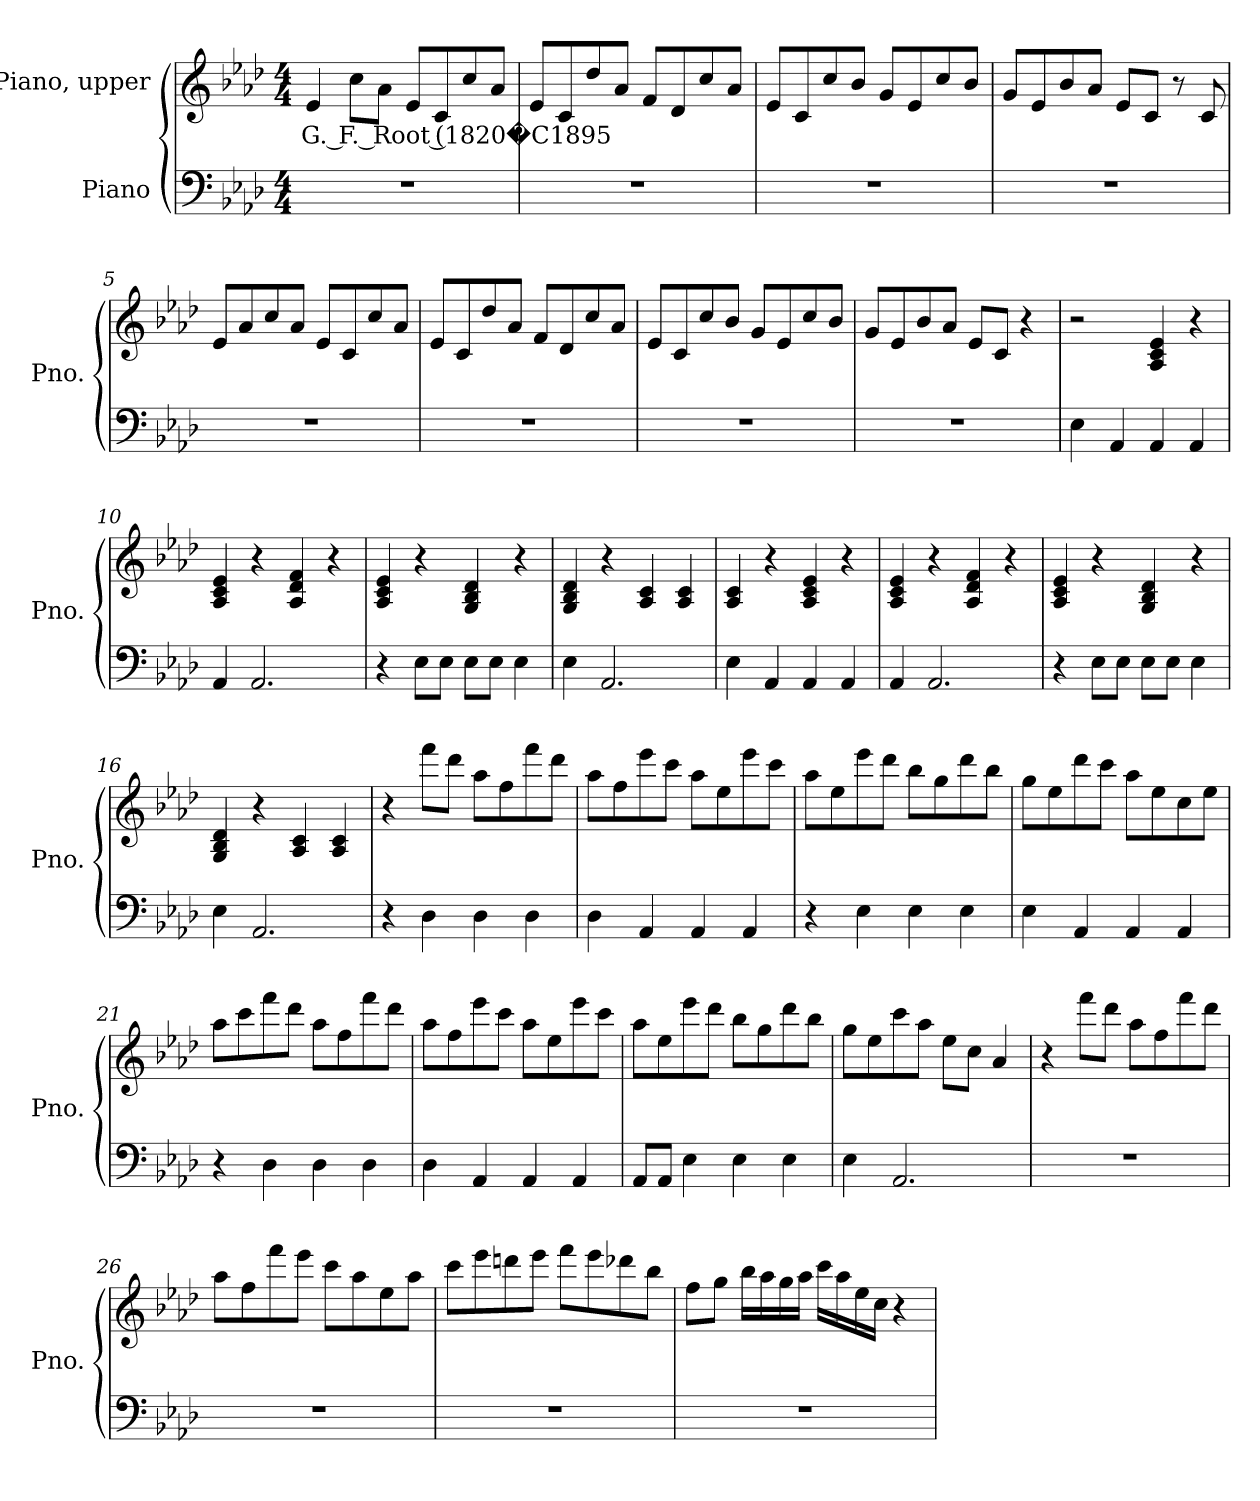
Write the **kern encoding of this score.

**kern	**kern	**text
*part2	*part1	*part1
*staff2	*staff1	*staff1
*I"Piano	*I"Piano, upper	*
*I'Pno.	*I'Pno.	*
*clefF4	*clefG2	*
*k[b-e-a-d-]	*k[b-e-a-d-]	*
*M4/4	*M4/4	*
*MM120	*MM120	*
=1	=1	=1
!	!	!LO:LY:b
1r	4e-/	G. F. Root (1820�C1895
.	8cc\L	.
.	8a-\J	.
.	8e-/L	.
.	8c/	.
.	8cc/	.
.	8a-/J	.
=2	=2	=2
1r	8e-/L	.
.	8c/	.
.	8dd-/	.
.	8a-/J	.
.	8f/L	.
.	8d-/	.
.	8cc/	.
.	8a-/J	.
=3	=3	=3
1r	8e-/L	.
.	8c/	.
.	8cc/	.
.	8b-/J	.
.	8g/L	.
.	8e-/	.
.	8cc/	.
.	8b-/J	.
!!LO:LB:g=z
=4	=4	=4
1r	8g/L	.
.	8e-/	.
.	8b-/	.
.	8a-/J	.
.	8e-/L	.
.	8c/J	.
.	8r	.
.	8c/	.
=5	=5	=5
1r	8e-/L	.
.	8a-/	.
.	8cc/	.
.	8a-/J	.
.	8e-/L	.
.	8c/	.
.	8cc/	.
.	8a-/J	.
=6	=6	=6
1r	8e-/L	.
.	8c/	.
.	8dd-/	.
.	8a-/J	.
.	8f/L	.
.	8d-/	.
.	8cc/	.
.	8a-/J	.
=7	=7	=7
1r	8e-/L	.
.	8c/	.
.	8cc/	.
.	8b-/J	.
.	8g/L	.
.	8e-/	.
.	8cc/	.
.	8b-/J	.
=8	=8	=8
1r	8g/L	.
.	8e-/	.
.	8b-/	.
.	8a-/J	.
.	8e-/L	.
.	8c/J	.
.	4r	.
!!LO:LB:g=z
=9	=9	=9
4E-\	2r	.
4AA-/	.	.
4AA-/	4A-/ 4c/ 4e-/	.
4AA-/	4r	.
=10	=10	=10
4AA-/	4A-/ 4c/ 4e-/	.
2.AA-/	4r	.
.	4A-/ 4d-/ 4f/	.
.	4r	.
=11	=11	=11
4r	4A-/ 4c/ 4e-/	.
8E-\L	4r	.
8E-\J	.	.
8E-\L	4G/ 4B-/ 4d-/	.
8E-\J	.	.
4E-\	4r	.
=12	=12	=12
4E-\	4G/ 4B-/ 4d-/	.
2.AA-/	4r	.
.	4A-/ 4c/	.
.	4A-/ 4c/	.
=13	=13	=13
4E-\	4A-/ 4c/	.
4AA-/	4r	.
4AA-/	4A-/ 4c/ 4e-/	.
4AA-/	4r	.
=14	=14	=14
4AA-/	4A-/ 4c/ 4e-/	.
2.AA-/	4r	.
.	4A-/ 4d-/ 4f/	.
.	4r	.
=15	=15	=15
4r	4A-/ 4c/ 4e-/	.
8E-\L	4r	.
8E-\J	.	.
8E-\L	4G/ 4B-/ 4d-/	.
8E-\J	.	.
4E-\	4r	.
!!LO:LB:g=z
=16	=16	=16
4E-\	4G/ 4B-/ 4d-/	.
2.AA-/	4r	.
.	4A-/ 4c/	.
.	4A-/ 4c/	.
=17	=17	=17
4r	4r	.
4D-\	8fff\L	.
.	8ddd-\J	.
4D-\	8aa-\L	.
.	8ff\	.
4D-\	8fff\	.
.	8ddd-\J	.
=18	=18	=18
4D-\	8aa-\L	.
.	8ff\	.
4AA-/	8eee-\	.
.	8ccc\J	.
4AA-/	8aa-\L	.
.	8ee-\	.
4AA-/	8eee-\	.
.	8ccc\J	.
=19	=19	=19
4r	8aa-\L	.
.	8ee-\	.
4E-\	8eee-\	.
.	8ddd-\J	.
4E-\	8bb-\L	.
.	8gg\	.
4E-\	8ddd-\	.
.	8bb-\J	.
!!LO:LB:g=z
=20	=20	=20
4E-\	8gg\L	.
.	8ee-\	.
4AA-/	8ddd-\	.
.	8ccc\J	.
4AA-/	8aa-\L	.
.	8ee-\	.
4AA-/	8cc\	.
.	8ee-\J	.
=21	=21	=21
4r	8aa-\L	.
.	8ccc\	.
4D-\	8fff\	.
.	8ddd-\J	.
4D-\	8aa-\L	.
.	8ff\	.
4D-\	8fff\	.
.	8ddd-\J	.
=22	=22	=22
4D-\	8aa-\L	.
.	8ff\	.
4AA-/	8eee-\	.
.	8ccc\J	.
4AA-/	8aa-\L	.
.	8ee-\	.
4AA-/	8eee-\	.
.	8ccc\J	.
=23	=23	=23
8AA-/L	8aa-\L	.
8AA-/J	8ee-\	.
4E-\	8eee-\	.
.	8ddd-\J	.
4E-\	8bb-\L	.
.	8gg\	.
4E-\	8ddd-\	.
.	8bb-\J	.
!!LO:LB:g=z
=24	=24	=24
4E-\	8gg\L	.
.	8ee-\	.
2.AA-/	8ccc\	.
.	8aa-\J	.
.	8ee-\L	.
.	8cc\J	.
.	4a-/	.
=25	=25	=25
1r	4r	.
.	8fff\L	.
.	8ddd-\J	.
.	8aa-\L	.
.	8ff\	.
.	8fff\	.
.	8ddd-\J	.
=26	=26	=26
1r	8aa-\L	.
.	8ff\	.
.	8fff\	.
.	8eee-\J	.
.	8ccc\L	.
.	8aa-\	.
.	8ee-\	.
.	8aa-\J	.
=27	=27	=27
1r	8ccc\L	.
.	8eee-\	.
.	8dddn\	.
.	8eee-\J	.
.	8fff\L	.
.	8eee-\	.
.	8ddd-X\	.
.	8bb-\J	.
!!LO:PB:g=z
=28	=28	=28
1r	8ff\L	.
.	8gg\J	.
.	16bb-\LL	.
.	16aa-\	.
.	16gg\	.
.	16aa-\JJ	.
.	16ccc\LL	.
.	16aa-\	.
.	16ee-\	.
.	16cc\JJ	.
.	4r	.
=	=	=
*-	*-	*-
